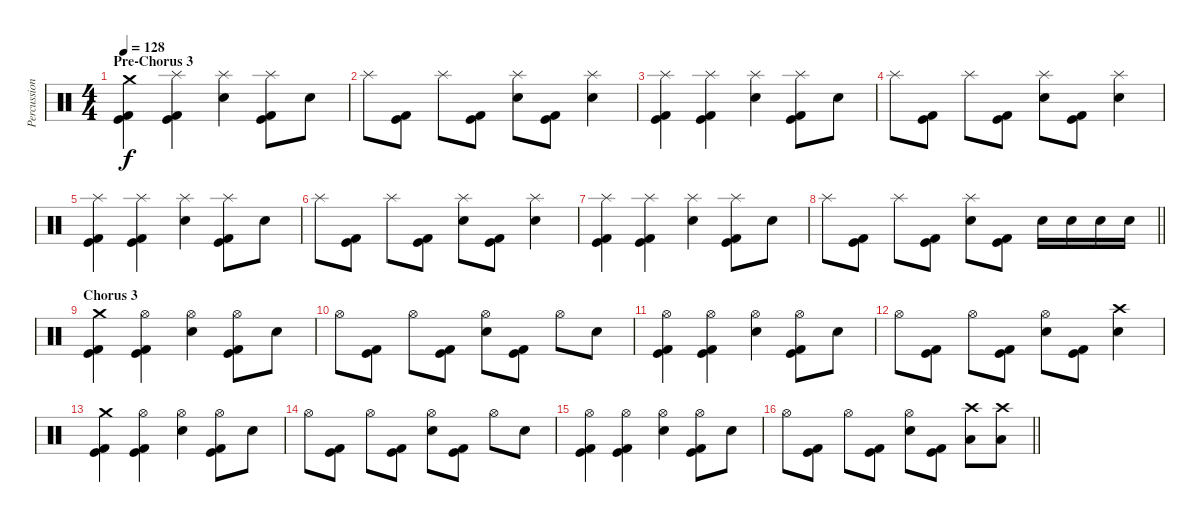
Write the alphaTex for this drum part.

\track ("Percussion" "Percussion") {instrument percussion}
\staff {score}
\articulation defaults
\ts (4 4)
\section ("" "Pre-Chorus 3")
\tempo 128
\clef neutral
\ks c
("Crash medium (hit)" "Kick (hit)" "Kick (hit) 2").4{dy f} ("Splash (hit)" "Kick (hit)" "Kick (hit) 2").4 ("Electric Snare (hit)" "Splash (hit)").4 ("Splash (hit)" "Kick (hit)" "Kick (hit) 2").8 "Electric Snare (hit)".8 |
"Splash (hit)".8 ("Kick (hit)" "Kick (hit) 2").8 "Splash (hit)".8 ("Kick (hit)" "Kick (hit) 2").8 ("Electric Snare (hit)" "Splash (hit)").8 ("Kick (hit)" "Kick (hit) 2").8 ("Electric Snare (hit)" "Splash (hit)").4 |
("Splash (hit)" "Kick (hit)" "Kick (hit) 2").4 ("Splash (hit)" "Kick (hit)" "Kick (hit) 2").4 ("Electric Snare (hit)" "Splash (hit)").4 ("Splash (hit)" "Kick (hit)" "Kick (hit) 2").8 "Electric Snare (hit)".8 |
"Splash (hit)".8 ("Kick (hit)" "Kick (hit) 2").8 "Splash (hit)".8 ("Kick (hit)" "Kick (hit) 2").8 ("Electric Snare (hit)" "Splash (hit)").8 ("Kick (hit)" "Kick (hit) 2").8 ("Electric Snare (hit)" "Splash (hit)").4 |
("Splash (hit)" "Kick (hit)" "Kick (hit) 2").4 ("Splash (hit)" "Kick (hit)" "Kick (hit) 2").4 ("Electric Snare (hit)" "Splash (hit)").4 ("Splash (hit)" "Kick (hit)" "Kick (hit) 2").8 "Electric Snare (hit)".8 |
"Splash (hit)".8 ("Kick (hit)" "Kick (hit) 2").8 "Splash (hit)".8 ("Kick (hit)" "Kick (hit) 2").8 ("Electric Snare (hit)" "Splash (hit)").8 ("Kick (hit)" "Kick (hit) 2").8 ("Electric Snare (hit)" "Splash (hit)").4 |
("Splash (hit)" "Kick (hit)" "Kick (hit) 2").4 ("Splash (hit)" "Kick (hit)" "Kick (hit) 2").4 ("Electric Snare (hit)" "Splash (hit)").4 ("Splash (hit)" "Kick (hit)" "Kick (hit) 2").8 "Electric Snare (hit)".8 |
\barLineRight lightlight "Splash (hit)".8
("Kick (hit)" "Kick (hit) 2").8 "Splash (hit)".8 ("Kick (hit)" "Kick (hit) 2").8 ("Electric Snare (hit)" "Splash (hit)").8 ("Kick (hit)" "Kick (hit) 2").8 "Electric Snare (hit)".16 "Electric Snare (hit)".16 "Electric Snare (hit)".16 "Electric Snare (hit)".16 |
\section ("" "Chorus 3")
("Crash medium (hit)" "Kick (hit)" "Kick (hit) 2").4 ("Hi-Hat (open)" "Kick (hit)" "Kick (hit) 2").4 ("Electric Snare (hit)" "Hi-Hat (open)").4 ("Hi-Hat (open)" "Kick (hit)" "Kick (hit) 2").8 "Electric Snare (hit)".8 |
"Hi-Hat (open)".8 ("Kick (hit)" "Kick (hit) 2").8 "Hi-Hat (open)".8 ("Kick (hit)" "Kick (hit) 2").8 ("Electric Snare (hit)" "Hi-Hat (open)").8 ("Kick (hit)" "Kick (hit) 2").8 "Hi-Hat (open)".8 "Electric Snare (hit)".8 |
("Hi-Hat (open)" "Kick (hit)" "Kick (hit) 2").4 ("Hi-Hat (open)" "Kick (hit)" "Kick (hit) 2").4 ("Electric Snare (hit)" "Hi-Hat (open)").4 ("Hi-Hat (open)" "Kick (hit)" "Kick (hit) 2").8 "Electric Snare (hit)".8 |
"Hi-Hat (open)".8 ("Kick (hit)" "Kick (hit) 2").8 "Hi-Hat (open)".8 ("Kick (hit)" "Kick (hit) 2").8 ("Electric Snare (hit)" "Hi-Hat (open)").8 ("Kick (hit)" "Kick (hit) 2").8 ("Crash high (hit)" "Electric Snare (hit)").4 |
("Crash medium (hit)" "Kick (hit)" "Kick (hit) 2").4 ("Hi-Hat (open)" "Kick (hit)" "Kick (hit) 2").4 ("Electric Snare (hit)" "Hi-Hat (open)").4 ("Hi-Hat (open)" "Kick (hit)" "Kick (hit) 2").8 "Electric Snare (hit)".8 |
"Hi-Hat (open)".8 ("Kick (hit)" "Kick (hit) 2").8 "Hi-Hat (open)".8 ("Kick (hit)" "Kick (hit) 2").8 ("Electric Snare (hit)" "Hi-Hat (open)").8 ("Kick (hit)" "Kick (hit) 2").8 "Hi-Hat (open)".8 "Electric Snare (hit)".8 |
("Hi-Hat (open)" "Kick (hit)" "Kick (hit) 2").4 ("Hi-Hat (open)" "Kick (hit)" "Kick (hit) 2").4 ("Electric Snare (hit)" "Hi-Hat (open)").4 ("Hi-Hat (open)" "Kick (hit)" "Kick (hit) 2").8 "Electric Snare (hit)".8 |
\barLineRight lightlight "Hi-Hat (open)".8
("Kick (hit)" "Kick (hit) 2").8 "Hi-Hat (open)".8 ("Kick (hit)" "Kick (hit) 2").8 ("Electric Snare (hit)" "Hi-Hat (open)").8 ("Kick (hit)" "Kick (hit) 2").8 ("Crash high (hit)" "Low Tom (hit)").8 ("Crash high (hit)" "Low Tom (hit)").8
